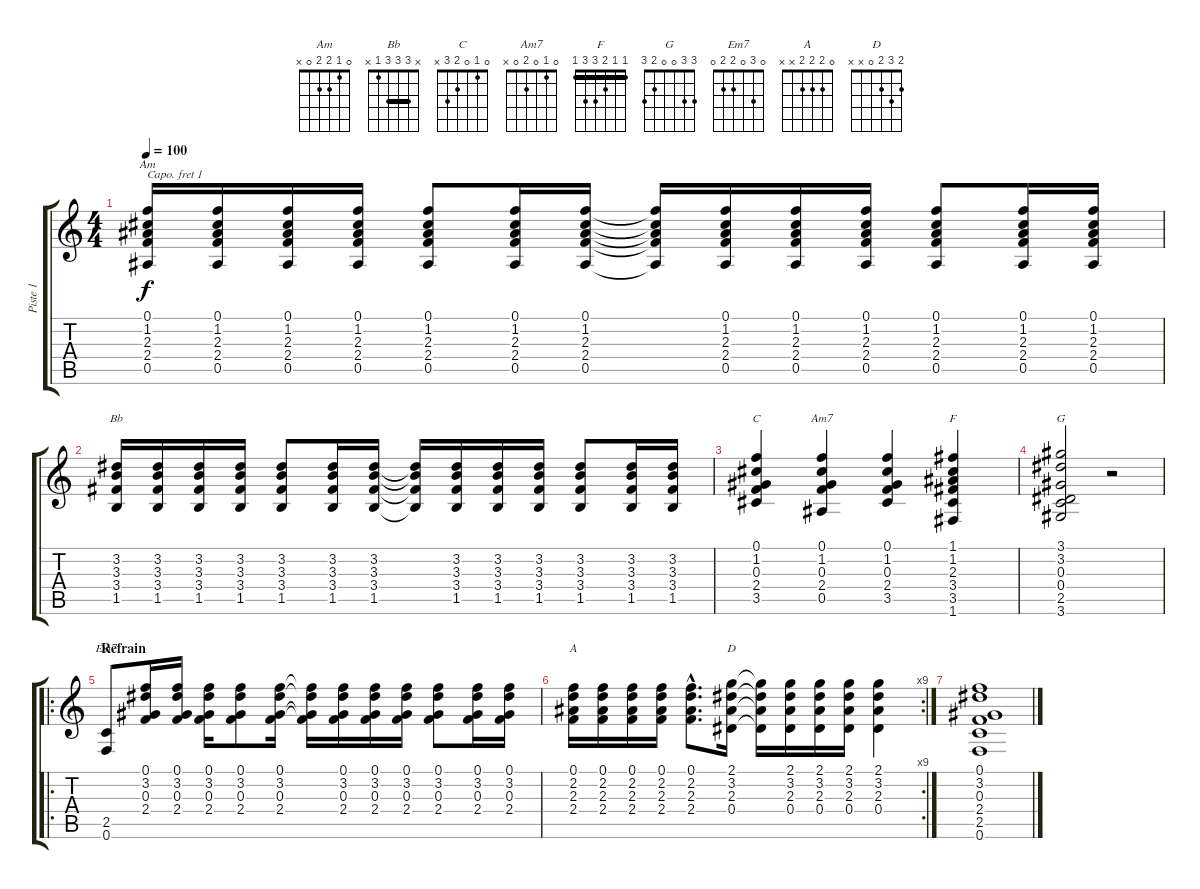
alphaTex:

\track ("Piste 1" "Piste 1") {instrument acousticguitarsteel}
\staff {score tabs}
\capo 1
\tuning (E4 B3 G3 D3 A2 E2) {hide}
\chord ("Am" 0 1 2 2 0 x)
\chord ("Bb" x 3 3 3 1 x) {barre 3}
\chord ("C" 0 1 0 2 3 x)
\chord ("Am7" 0 1 0 2 0 x)
\chord ("F" 1 1 2 3 3 1) {barre 1}
\chord ("G" 3 3 0 0 2 3)
\chord ("Em7" 0 3 0 2 2 0)
\chord ("A" 0 2 2 2 x x)
\chord ("D" 2 3 2 0 x x)
\ts (4 4)
\tempo 100
\clef g2
\ks c
(0.1 1.2 2.3 2.4 0.5).16{ch "Am" dy f} (0.1 1.2 2.3 2.4 0.5).16 (0.1 1.2 2.3 2.4 0.5).16 (0.1 1.2 2.3 2.4 0.5).16 (0.1 1.2 2.3 2.4 0.5).8 (0.1 1.2 2.3 2.4 0.5).16 (0.1 1.2 2.3 2.4 0.5).16 (0.1{t} 1.2{t} 2.3{t} 2.4{t} 0.5{t}).16 (0.1 1.2 2.3 2.4 0.5).16 (0.1 1.2 2.3 2.4 0.5).16 (0.1 1.2 2.3 2.4 0.5).16 (0.1 1.2 2.3 2.4 0.5).8 (0.1 1.2 2.3 2.4 0.5).16 (0.1 1.2 2.3 2.4 0.5).16 |
(3.2 3.3 3.4 1.5).16{ch "Bb"} (3.2 3.3 3.4 1.5).16 (3.2 3.3 3.4 1.5).16 (3.2 3.3 3.4 1.5).16 (3.2 3.3 3.4 1.5).8 (3.2 3.3 3.4 1.5).16 (3.2 3.3 3.4 1.5).16 (3.2{t} 3.3{t} 3.4{t} 1.5{t}).16 (3.2 3.3 3.4 1.5).16 (3.2 3.3 3.4 1.5).16 (3.2 3.3 3.4 1.5).16 (3.2 3.3 3.4 1.5).8 (3.2 3.3 3.4 1.5).16 (3.2 3.3 3.4 1.5).16 |
(0.1 1.2 0.3 2.4 3.5).4{ch "C"} (0.1 1.2 0.3 2.4 0.5).4{ch "Am7"} (0.1 1.2 0.3 2.4 3.5).4 (1.1 1.2 2.3 3.4 3.5 1.6).4{ch "F"} |
(3.1 3.2 0.3 0.4 2.5 3.6).2{ch "G"} r.2 |
\ro
\section ("" "Refrain")
(2.5 0.6).8{ch "Em7"} (0.1 3.2 0.3 2.4).16 (0.1 3.2 0.3 2.4).16 (0.1 3.2 0.3 2.4).16 (0.1 3.2 0.3 2.4).8 (0.1 3.2 0.3 2.4).16 (0.1{t} 3.2{t} 0.3{t} 2.4{t}).16 (0.1 3.2 0.3 2.4).16 (0.1 3.2 0.3 2.4).16 (0.1 3.2 0.3 2.4).16 (0.1 3.2 0.3 2.4).8 (0.1 3.2 0.3 2.4).16 (0.1 3.2 0.3 2.4).16 |
\rc 9
(0.1 2.2 2.3 2.4).16{ch "A"} (0.1 2.2 2.3 2.4).16 (0.1 2.2 2.3 2.4).16 (0.1 2.2 2.3 2.4).16 (0.1{hac} 2.2{hac} 2.3{hac} 2.4{hac}).8{d} (2.1 3.2 2.3 0.4).16{ch "D"} (2.1{t} 3.2{t} 2.3{t} 0.4{t}).16 (2.1 3.2 2.3 0.4).16 (2.1 3.2 2.3 0.4).16 (2.1 3.2 2.3 0.4).16 (2.1 3.2 2.3 0.4).4 |
(0.1 3.2 0.3 2.4 2.5 0.6).1
